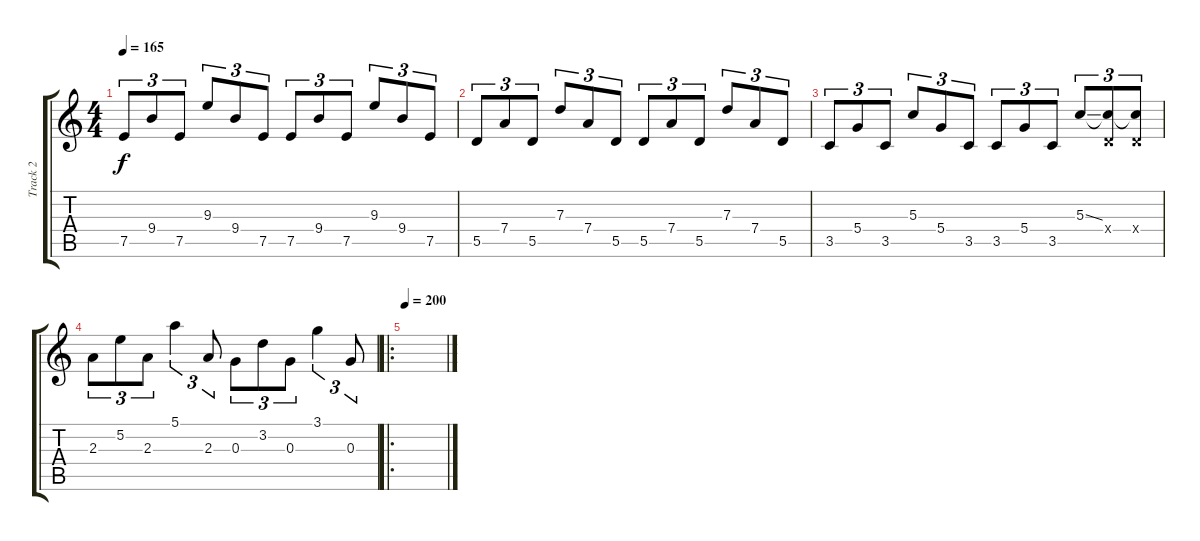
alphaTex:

\track ("Track 2" "Track 2") {instrument distortionguitar}
\staff {score tabs}
\tuning (E4 B3 G3 D3 A2 E2) {hide}
\ts (4 4)
\tempo 165
\clef g2
\ks c
7.5.8{tu (3 2) dy f volume 9 instrument electricguitarjazz} 9.4.8{tu (3 2)} 7.5.8{tu (3 2)} 9.3.8{tu (3 2)} 9.4.8{tu (3 2)} 7.5.8{tu (3 2)} 7.5.8{tu (3 2)} 9.4.8{tu (3 2)} 7.5.8{tu (3 2)} 9.3.8{tu (3 2)} 9.4.8{tu (3 2)} 7.5.8{tu (3 2)} |
5.5.8{tu (3 2)} 7.4.8{tu (3 2)} 5.5.8{tu (3 2)} 7.3.8{tu (3 2)} 7.4.8{tu (3 2)} 5.5.8{tu (3 2)} 5.5.8{tu (3 2)} 7.4.8{tu (3 2)} 5.5.8{tu (3 2)} 7.3.8{tu (3 2)} 7.4.8{tu (3 2)} 5.5.8{tu (3 2)} |
3.5.8{tu (3 2)} 5.4.8{tu (3 2)} 3.5.8{tu (3 2)} 5.3.8{tu (3 2)} 5.4.8{tu (3 2)} 3.5.8{tu (3 2)} 3.5.8{tu (3 2)} 5.4.8{tu (3 2)} 3.5.8{tu (3 2)} 5.3{ss}.8{tu (3 2)} (5.3{t} 0.4{x}).8{tu (3 2)} (5.3{t} 0.4{x}).8{tu (3 2)} |
2.3.8{tu (3 2)} 5.2.8{tu (3 2)} 2.3.8{tu (3 2)} 5.1.4{tu (3 2)} 2.3.8{tu (3 2)} 0.3.8{tu (3 2)} 3.2.8{tu (3 2)} 0.3.8{tu (3 2)} 3.1.4{tu (3 2)} 0.3.8{tu (3 2)} |
\ro
\tempo 200
